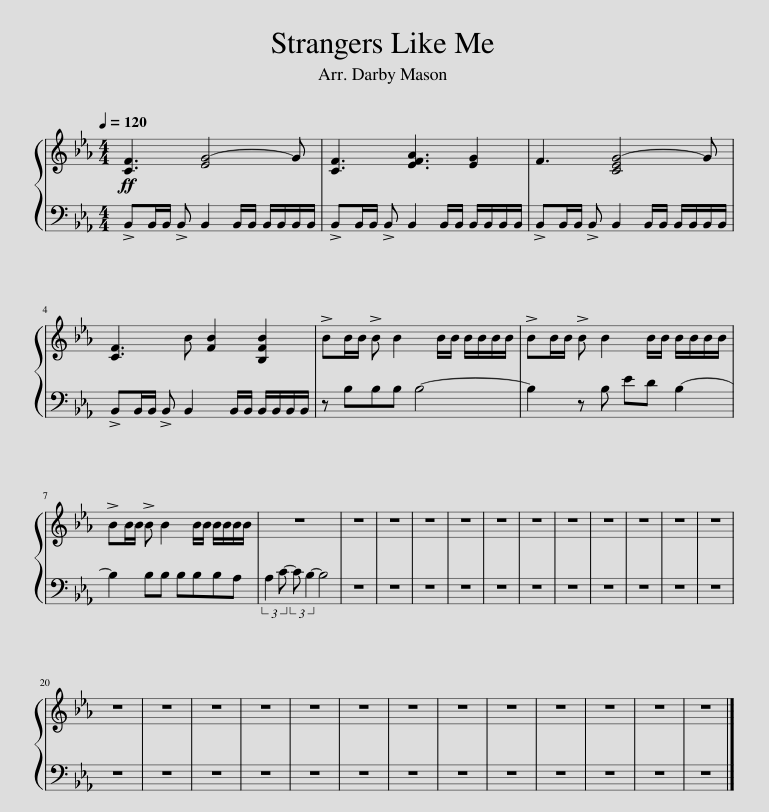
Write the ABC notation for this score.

X:1
%%score { 1 | 2 }
L:1/8
Q:1/4=120
M:4/4
I:linebreak $
K:Eb
V:1 treble
V:2 bass
V:1
!ff! [CF]3 [EG-]4 G | [CF]3 [EFA]3 [EG]2 | F3 [CEG-]4 G |$ [CF]3 B [FB]2 [B,FB]2 | !>!BB/B/ !>!B B2 B/B/ B/B/B/B/ | %5
 !>!BB/B/ !>!B B2 B/B/ B/B/B/B/ |$ !>!BB/B/ !>!B B2 B/B/ B/B/B/B/ | z8 | z8 | z8 | %10
 z8 | z8 | z8 | z8 | z8 | %15
 z8 | z8 | z8 | z8 |$ z8 | %20
 z8 | z8 | z8 | z8 | z8 | %25
 z8 | z8 | z8 | z8 | z8 | %30
 z8 | z8 |] %32
V:2
 !>!B,,B,,/B,,/ !>!B,, B,,2 B,,/B,,/ B,,/B,,/B,,/B,,/ | !>!B,,B,,/B,,/ !>!B,, B,,2 B,,/B,,/ B,,/B,,/B,,/B,,/ | !>!B,,B,,/B,,/ !>!B,, B,,2 B,,/B,,/ B,,/B,,/B,,/B,,/ |$ !>!B,,B,,/B,,/ !>!B,, B,,2 B,,/B,,/ B,,/B,,/B,,/B,,/ | z B,B,B, B,4- | %5
 B,2 z B, ED B,2- |$ B,2 B,B, B,B,B,A, | (3:2:2A,2 C- (3:2:2C B,2- B,4 | z8 | z8 | %10
 z8 | z8 | z8 | z8 | z8 | %15
 z8 | z8 | z8 | z8 |$ z8 | %20
 z8 | z8 | z8 | z8 | z8 | %25
 z8 | z8 | z8 | z8 | z8 | %30
 z8 | z8 |] %32
